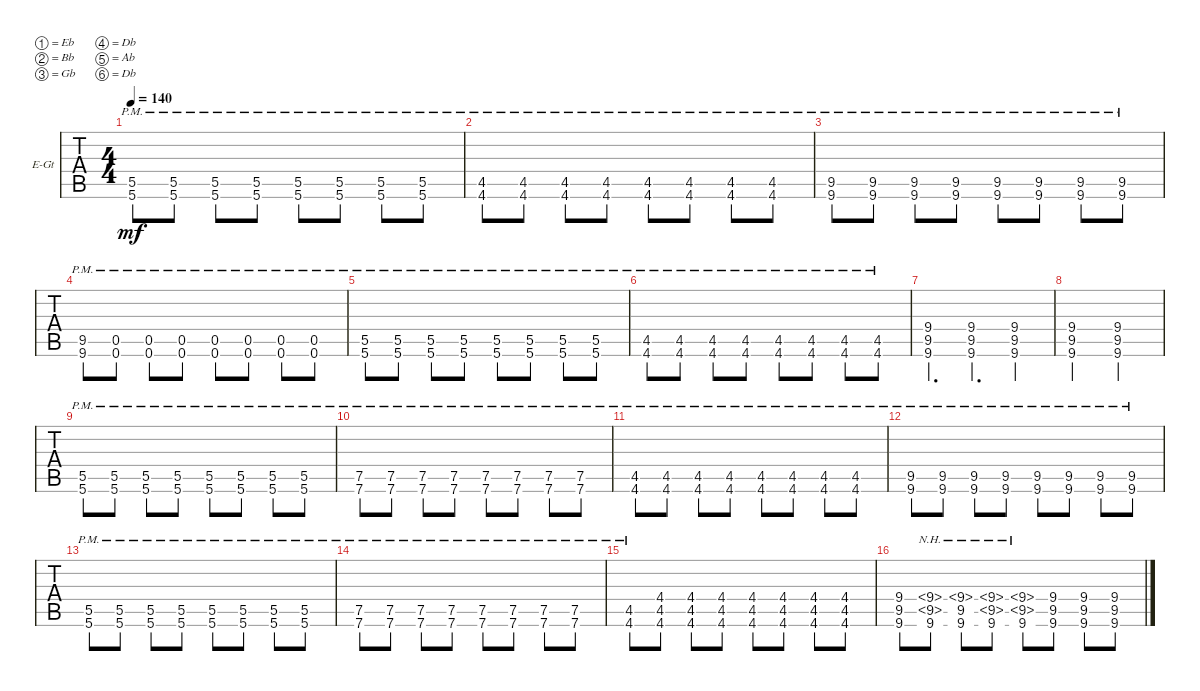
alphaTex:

\defaultSystemsLayout 4
\bracketExtendMode groupsimilarinstruments
\firstSystemTrackNameOrientation horizontal
\otherSystemsTrackNameOrientation horizontal
\track ("Electric Guitar" "E-Gt") {instrument distortionguitar}
\staff {tabs}
\tuning (Eb4 Bb3 Gb3 Db3 Ab2 Db2)
\ts (4 4)
\tempo 140
\clef g2
\ks c
(5.6{pm} 5.5{pm}).8{dy mf} (5.6{pm} 5.5{pm}).8 (5.6{pm} 5.5{pm}).8 (5.6{pm} 5.5{pm}).8 (5.6{pm} 5.5{pm}).8 (5.6{pm} 5.5{pm}).8 (5.6{pm} 5.5{pm}).8 (5.6{pm} 5.5{pm}).8 |
(4.5{pm} 4.6{pm}).8 (4.5{pm} 4.6{pm}).8 (4.5{pm} 4.6{pm}).8 (4.5{pm} 4.6{pm}).8 (4.5{pm} 4.6{pm}).8 (4.5{pm} 4.6{pm}).8 (4.5{pm} 4.6{pm}).8 (4.5{pm} 4.6{pm}).8 |
(9.6{pm} 9.5{pm}).8 (9.6{pm} 9.5{pm}).8 (9.6{pm} 9.5{pm}).8 (9.6{pm} 9.5{pm}).8 (9.6{pm} 9.5{pm}).8 (9.6{pm} 9.5{pm}).8 (9.6{pm} 9.5{pm}).8 (9.6{pm} 9.5{pm}).8 |
(9.6{pm} 9.5{pm}).8 (0.5{pm} 0.6{pm}).8 (0.5{pm} 0.6{pm}).8 (0.5{pm} 0.6{pm}).8 (0.5{pm} 0.6{pm}).8 (0.5{pm} 0.6{pm}).8 (0.5{pm} 0.6{pm}).8 (0.5{pm} 0.6{pm}).8 |
(5.6{pm} 5.5{pm}).8 (5.6{pm} 5.5{pm}).8 (5.6{pm} 5.5{pm}).8 (5.6{pm} 5.5{pm}).8 (5.6{pm} 5.5{pm}).8 (5.6{pm} 5.5{pm}).8 (5.6{pm} 5.5{pm}).8 (5.6{pm} 5.5{pm}).8 |
(4.5{pm} 4.6{pm}).8 (4.5{pm} 4.6{pm}).8 (4.5{pm} 4.6{pm}).8 (4.5{pm} 4.6{pm}).8 (4.5{pm} 4.6{pm}).8 (4.5{pm} 4.6{pm}).8 (4.5{pm} 4.6{pm}).8 (4.5{pm} 4.6{pm}).8 |
(9.6 9.5 9.4).4{d} (9.6 9.5 9.4).4{d} (9.6 9.5 9.4).4 |
(9.6 9.5 9.4).2 (9.4 9.5 9.6).2 |
(5.6{pm} 5.5{pm}).8 (5.6{pm} 5.5{pm}).8 (5.6{pm} 5.5{pm}).8 (5.6{pm} 5.5{pm}).8 (5.6{pm} 5.5{pm}).8 (5.6{pm} 5.5{pm}).8 (5.6{pm} 5.5{pm}).8 (5.6{pm} 5.5{pm}).8 |
(7.6{pm} 7.5{pm}).8 (7.6{pm} 7.5{pm}).8 (7.6{pm} 7.5{pm}).8 (7.6{pm} 7.5{pm}).8 (7.6{pm} 7.5{pm}).8 (7.6{pm} 7.5{pm}).8 (7.6{pm} 7.5{pm}).8 (7.6{pm} 7.5{pm}).8 |
(4.5{pm} 4.6{pm}).8 (4.5{pm} 4.6{pm}).8 (4.5{pm} 4.6{pm}).8 (4.5{pm} 4.6{pm}).8 (4.5{pm} 4.6{pm}).8 (4.5{pm} 4.6{pm}).8 (4.5{pm} 4.6{pm}).8 (4.5{pm} 4.6{pm}).8 |
(9.6{pm} 9.5{pm}).8 (9.6{pm} 9.5{pm}).8 (9.6{pm} 9.5{pm}).8 (9.6{pm} 9.5{pm}).8 (9.6{pm} 9.5{pm}).8 (9.6{pm} 9.5{pm}).8 (9.6{pm} 9.5{pm}).8 (9.6{pm} 9.5{pm}).8 |
(5.6{pm} 5.5{pm}).8 (5.6{pm} 5.5{pm}).8 (5.6{pm} 5.5{pm}).8 (5.6{pm} 5.5{pm}).8 (5.6{pm} 5.5{pm}).8 (5.6{pm} 5.5{pm}).8 (5.6{pm} 5.5{pm}).8 (5.6{pm} 5.5{pm}).8 |
(7.6{pm} 7.5{pm}).8 (7.6{pm} 7.5{pm}).8 (7.6{pm} 7.5{pm}).8 (7.6{pm} 7.5{pm}).8 (7.6{pm} 7.5{pm}).8 (7.6{pm} 7.5{pm}).8 (7.6{pm} 7.5{pm}).8 (7.6{pm} 7.5{pm}).8 |
(4.5{pm} 4.6{pm}).8 (4.5 4.6 4.4).8 (4.5 4.6 4.4).8 (4.5 4.6 4.4).8 (4.5 4.6 4.4).8 (4.5 4.6 4.4).8 (4.5 4.6 4.4).8 (4.5 4.6 4.4).8 |
(9.6 9.5 9.4).8 (9.6 9.5{nh} 9.4{nh}).8 (9.6 9.5 9.4{nh}).8 (9.6 9.5{nh} 9.4{nh}).8 (9.6 9.5{nh} 9.4{nh}).8 (9.6 9.5 9.4).8 (9.6 9.5 9.4).8 (9.6 9.5 9.4).8
